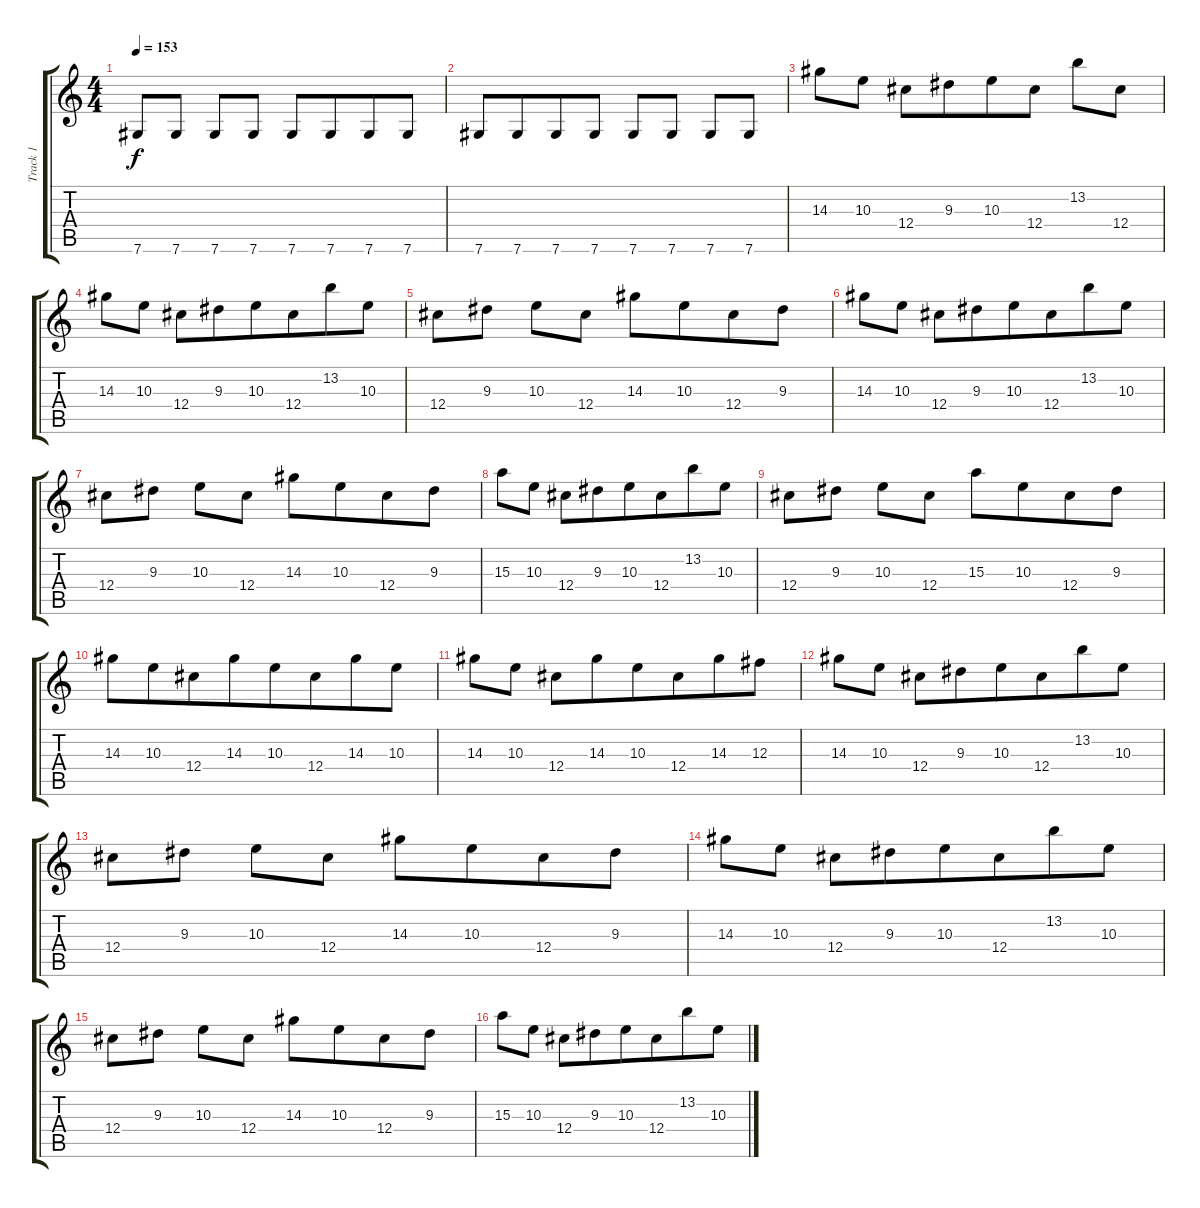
\track ("Track 1" "Track 1") {instrument overdrivenguitar}
\staff {score tabs}
\tuning (Eb4 Bb3 Gb3 Db3 Ab2 Db2) {hide}
\ts (4 4)
\tempo 153
\clef g2
\ks c
7.6.8{dy f beam merge} 7.6.8 7.6.8 7.6.8 7.6.8 7.6.8{beam merge} 7.6.8 7.6.8 |
7.6.8 7.6.8{beam merge} 7.6.8{beam merge} 7.6.8 7.6.8 7.6.8 7.6.8 7.6.8 |
14.3.8 10.3.8 12.4.8 9.3.8{beam merge} 10.3.8{beam merge} 12.4.8 13.2.8 12.4.8 |
14.3.8 10.3.8 12.4.8{beam merge} 9.3.8{beam merge} 10.3.8 12.4.8{beam merge} 13.2.8 10.3.8 |
12.4.8{beam merge} 9.3.8 10.3.8 12.4.8 14.3.8 10.3.8{beam merge} 12.4.8 9.3.8 |
14.3.8 10.3.8 12.4.8{beam merge} 9.3.8{beam merge} 10.3.8 12.4.8{beam merge} 13.2.8 10.3.8 |
12.4.8{beam merge} 9.3.8 10.3.8 12.4.8 14.3.8 10.3.8{beam merge} 12.4.8 9.3.8 |
15.3.8 10.3.8 12.4.8{beam merge} 9.3.8{beam merge} 10.3.8 12.4.8{beam merge} 13.2.8 10.3.8 |
12.4.8{beam merge} 9.3.8 10.3.8 12.4.8 15.3.8 10.3.8{beam merge} 12.4.8 9.3.8 |
14.3.8{beam merge} 10.3.8{beam merge} 12.4.8 14.3.8{beam merge} 10.3.8{beam merge} 12.4.8{beam merge} 14.3.8{beam merge} 10.3.8 |
14.3.8 10.3.8 12.4.8 14.3.8{beam merge} 10.3.8{beam merge} 12.4.8{beam merge} 14.3.8 12.3.8 |
14.3.8 10.3.8 12.4.8{beam merge} 9.3.8{beam merge} 10.3.8 12.4.8{beam merge} 13.2.8 10.3.8 |
12.4.8{beam merge} 9.3.8 10.3.8 12.4.8 14.3.8 10.3.8{beam merge} 12.4.8 9.3.8 |
14.3.8 10.3.8 12.4.8{beam merge} 9.3.8{beam merge} 10.3.8 12.4.8{beam merge} 13.2.8 10.3.8 |
12.4.8{beam merge} 9.3.8 10.3.8 12.4.8 14.3.8 10.3.8{beam merge} 12.4.8 9.3.8 |
15.3.8 10.3.8 12.4.8{beam merge} 9.3.8{beam merge} 10.3.8 12.4.8{beam merge} 13.2.8 10.3.8
